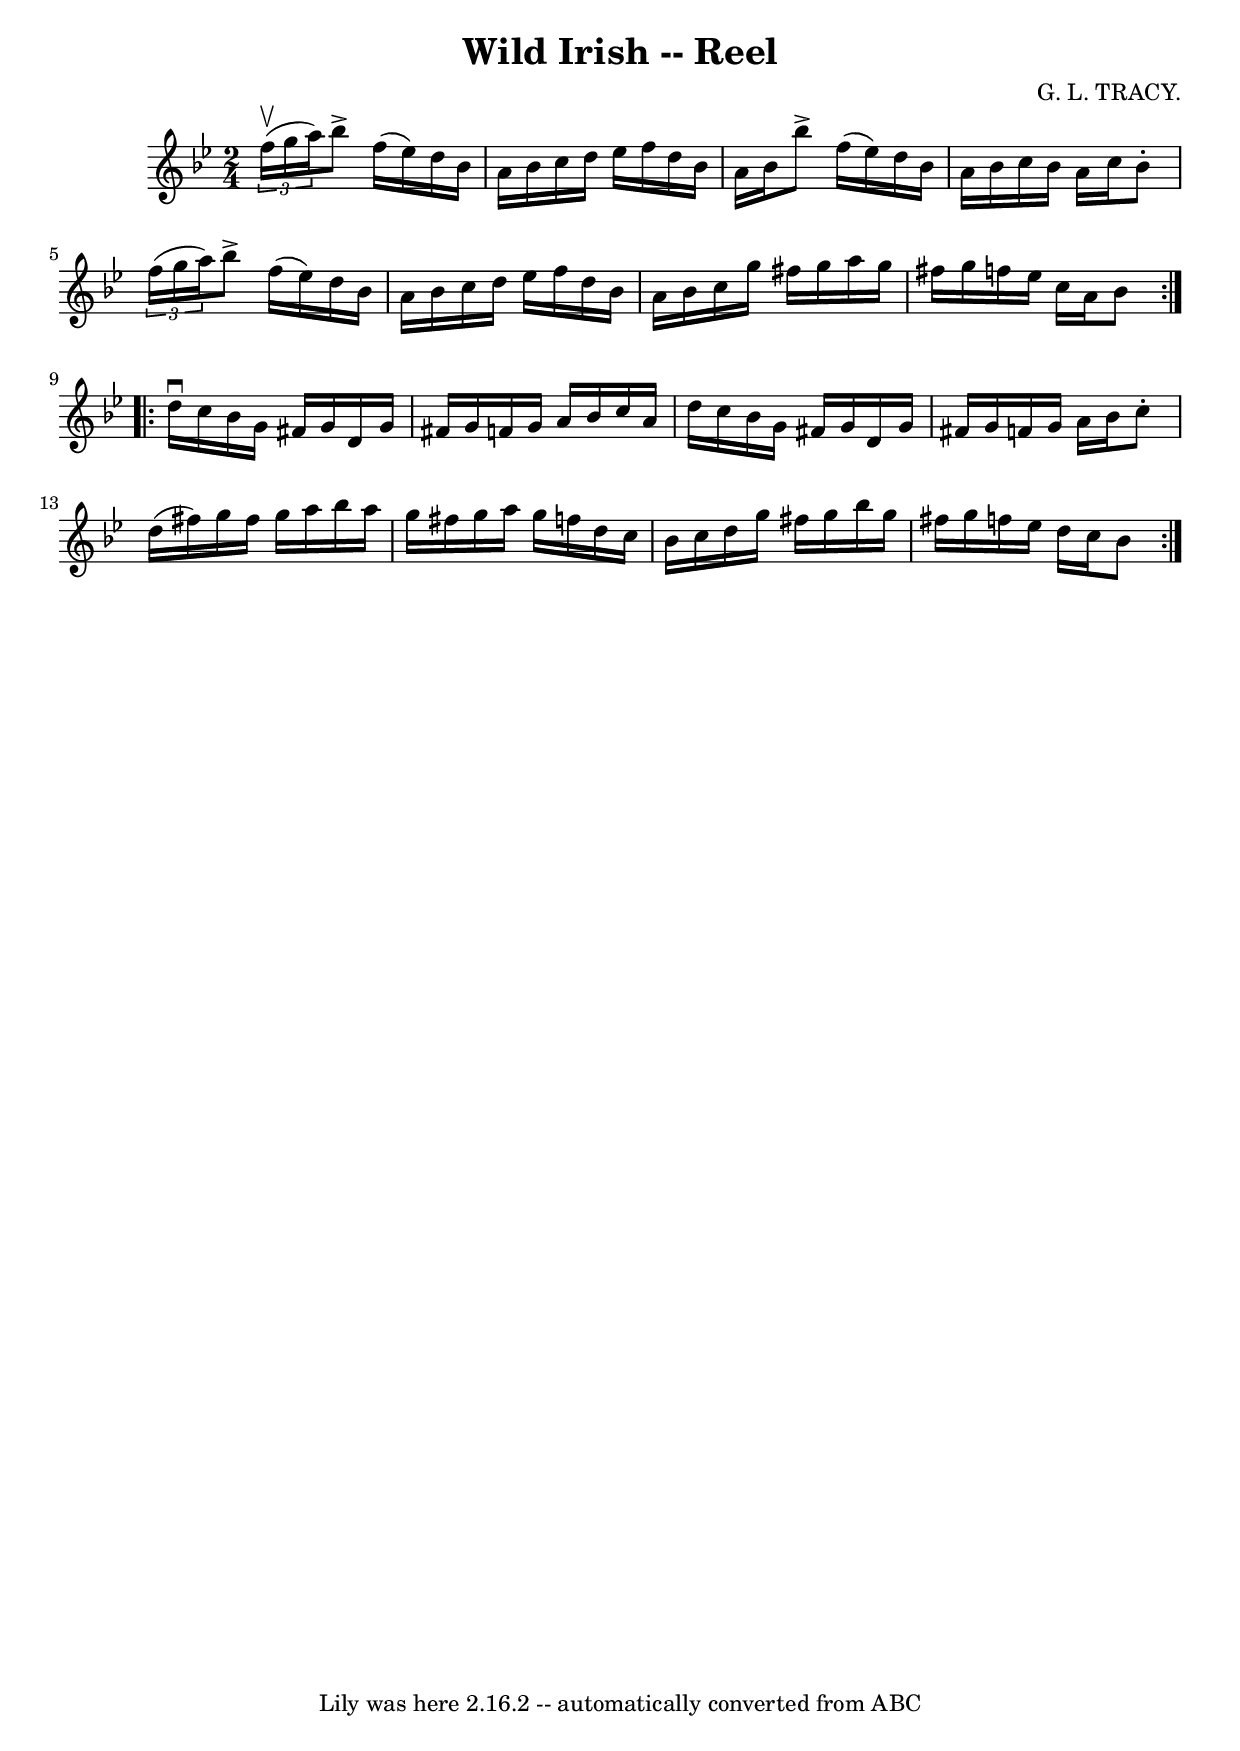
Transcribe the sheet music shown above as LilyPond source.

\version "2.7.40"
\include "Mammoth.ily"
\header {
	%% book = "Ryan's Mammoth Collection"
	composer = "G. L. TRACY."
	crossRefNumber = "1"
	footnotes = "\\\\266"
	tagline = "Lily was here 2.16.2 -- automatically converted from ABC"
	title = "Wild Irish -- Reel"
}
voicedefault =  {


\repeat volta 2 {
\time 2/4 \key bes \major   \times 2/3 { f''16^\upbow(g''16 a''16) 
} |
 bes''8^\accent f''16 (ees''16) d''16 bes'16    
a'16 bes'16    |
 c''16 d''16 ees''16 f''16 d''16    
bes'16 a'16 bes'16    |
 bes''8^\accent f''16 (ees''16)  
 d''16 bes'16 a'16 bes'16    |
 c''16 bes'16 a'16    
c''16 bes'8 -.   \times 2/3 { f''16 (g''16 a''16) }   |
    
 bes''8^\accent f''16 (ees''16) d''16 bes'16 a'16 bes'16    
|
 c''16 d''16 ees''16 f''16 d''16 bes'16 a'16    
bes'16    |
 c''16 g''16 fis''16 g''16 a''16 g''16    
fis''16 g''16    |
 f''16 ees''16 c''16 a'16 bes'8    }  
   \repeat volta 2 { d''16^\downbow c''16  |
 bes'16 g'16    
fis'16 g'16 d'16 g'16 fis'!16 g'16    |
 f'!16 g'16   
 a'16 bes'16 c''16 a'16 d''16 c''16    |
 bes'16 g'16 
 fis'16 g'16 d'16 g'16 fis'!16 g'16    |
 f'!16    
g'16 a'16 bes'16 c''8 -. d''16 (fis''16)   |
 g''16  
 fis''16 g''16 a''16 bes''16 a''16 g''16 fis''16    |
 
 g''16 a''16 g''16 f''!16 d''16 c''16 bes'16 c''16    
|
 d''16 g''16 fis''16 g''16 bes''16 g''16 fis''16    
g''16    |
 f''!16 ees''16 d''16 c''16 bes'8    }   
}

\score{
    <<

	\context Staff="default"
	{
	    \voicedefault 
	}

    >>
	\layout {
	}
	\midi {}
}
